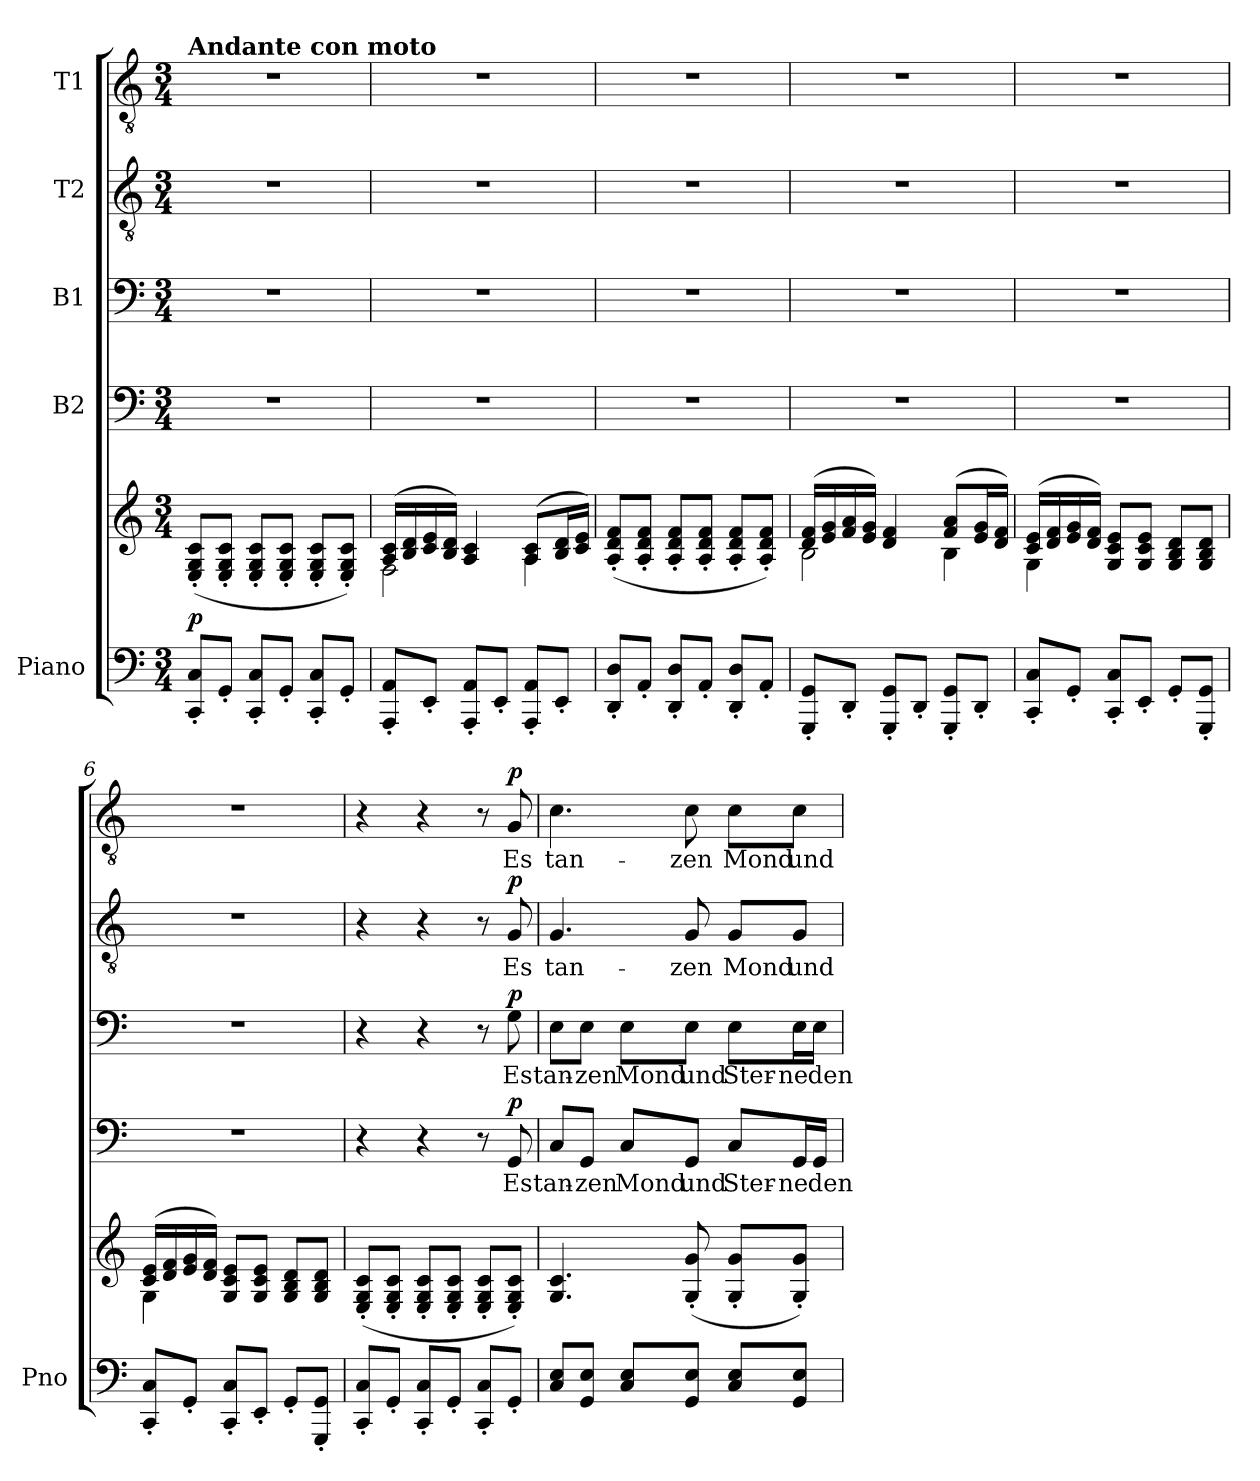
**kern	**kern	**dynam	**kern	**text	**dynam	**kern	**text	**dynam	**kern	**text	**dynam	**kern	**text	**dynam
*part5	*part5	*part5	*part4	*part4	*part4	*part3	*part3	*part3	*part2	*part2	*part2	*part1	*part1	*part1
*staff6	*staff5	*staff5/6	*staff4	*staff4	*staff4	*staff3	*staff3	*staff3	*staff2	*staff2	*staff2	*staff1	*staff1	*staff1
*I"Piano	*	*	*I"B2	*	*	*I"B1	*	*	*I"T2	*	*	*I"T1	*	*
*I'Pno	*	*	*	*	*	*	*	*	*	*	*	*	*	*
*clefF4	*clefG2	*	*clefF4	*	*	*clefF4	*	*	*clefGv2	*	*	*clefGv2	*	*
*k[]	*k[]	*	*k[]	*	*	*k[]	*	*	*k[]	*	*	*k[]	*	*
*M3/4	*M3/4	*	*M3/4	*	*	*M3/4	*	*	*M3/4	*	*	*M3/4	*	*
=1	=1	=1	=1	=1	=1	=1	=1	=1	=1	=1	=1	=1	=1	=1
!	!	!	!	!	!	!	!	!	!	!	!	!LO:TX:a:B:t=Andante con moto	!	!
!	!	!LO:DY:a=2	!	!	!	!	!	!	!	!	!	!	!	!
8CC/' 8C/'L	(<8E/' 8G/' 8c/'L	p	2.r	.	.	2.r	.	.	2.r	.	.	2.r	.	.
8GG'/J	8E/' 8G/' 8c/'J	.	.	.	.	.	.	.	.	.	.	.	.	.
8CC/' 8C/'L	8E/' 8G/' 8c/'L	.	.	.	.	.	.	.	.	.	.	.	.	.
8GG'/J	8E/' 8G/' 8c/'J	.	.	.	.	.	.	.	.	.	.	.	.	.
8CC/' 8C/'L	8E/' 8G/' 8c/'L	.	.	.	.	.	.	.	.	.	.	.	.	.
8GG'/J	8E/' 8G/' 8c/'J)	.	.	.	.	.	.	.	.	.	.	.	.	.
=2	=2	=2	=2	=2	=2	=2	=2	=2	=2	=2	=2	=2	=2	=2
*	*^	*	*	*	*	*	*	*	*	*	*	*	*	*
8AAA/' 8AA/'L	(>16A/ 16c/LL	2F\	.	2.r	.	.	2.r	.	.	2.r	.	.	2.r	.	.
.	16B/ 16d/	.	.	.	.	.	.	.	.	.	.	.	.	.	.
8EE'/J	16c/ 16e/	.	.	.	.	.	.	.	.	.	.	.	.	.	.
.	16B/ 16d/JJ)	.	.	.	.	.	.	.	.	.	.	.	.	.	.
8AAA/' 8AA/'L	4A/ 4c/	.	.	.	.	.	.	.	.	.	.	.	.	.	.
8EE'/J	.	.	.	.	.	.	.	.	.	.	.	.	.	.	.
8AAA/' 8AA/'L	(>8A/ 8c/L	4A\	.	.	.	.	.	.	.	.	.	.	.	.	.
8EE'/J	16B/ 16d/L	.	.	.	.	.	.	.	.	.	.	.	.	.	.
.	16c/ 16e/JJ)	.	.	.	.	.	.	.	.	.	.	.	.	.	.
*	*v	*v	*	*	*	*	*	*	*	*	*	*	*	*	*
=3	=3	=3	=3	=3	=3	=3	=3	=3	=3	=3	=3	=3	=3	=3
8DD/' 8D/'L	(<8A/' 8d/' 8f/'L	.	2.r	.	.	2.r	.	.	2.r	.	.	2.r	.	.
8AA'/J	8A/' 8d/' 8f/'J	.	.	.	.	.	.	.	.	.	.	.	.	.
8DD/' 8D/'L	8A/' 8d/' 8f/'L	.	.	.	.	.	.	.	.	.	.	.	.	.
8AA'/J	8A/' 8d/' 8f/'J	.	.	.	.	.	.	.	.	.	.	.	.	.
8DD/' 8D/'L	8A/' 8d/' 8f/'L	.	.	.	.	.	.	.	.	.	.	.	.	.
8AA'/J	8A/' 8d/' 8f/'J)	.	.	.	.	.	.	.	.	.	.	.	.	.
=4	=4	=4	=4	=4	=4	=4	=4	=4	=4	=4	=4	=4	=4	=4
*	*^	*	*	*	*	*	*	*	*	*	*	*	*	*
8GGG/' 8GG/'L	(>16d/ 16f/LL	2B\	.	2.r	.	.	2.r	.	.	2.r	.	.	2.r	.	.
.	16e/ 16g/	.	.	.	.	.	.	.	.	.	.	.	.	.	.
8DD'/J	16f/ 16a/	.	.	.	.	.	.	.	.	.	.	.	.	.	.
.	16e/ 16g/JJ)	.	.	.	.	.	.	.	.	.	.	.	.	.	.
8GGG/' 8GG/'L	4d/ 4f/	.	.	.	.	.	.	.	.	.	.	.	.	.	.
8DD'/J	.	.	.	.	.	.	.	.	.	.	.	.	.	.	.
8GGG/' 8GG/'L	(>8f/ 8a/L	4B\	.	.	.	.	.	.	.	.	.	.	.	.	.
8DD'/J	16e/ 16g/L	.	.	.	.	.	.	.	.	.	.	.	.	.	.
.	16d/ 16f/JJ)	.	.	.	.	.	.	.	.	.	.	.	.	.	.
=5	=5	=5	=5	=5	=5	=5	=5	=5	=5	=5	=5	=5	=5	=5	=5
8CC/' 8C/'L	(>16c/ 16e/LL	4G\	.	2.r	.	.	2.r	.	.	2.r	.	.	2.r	.	.
.	16d/ 16f/	.	.	.	.	.	.	.	.	.	.	.	.	.	.
8GG'/J	16e/ 16g/	.	.	.	.	.	.	.	.	.	.	.	.	.	.
.	16d/ 16f/JJ)	.	.	.	.	.	.	.	.	.	.	.	.	.	.
8CC/' 8C/'L	8G/ 8c/ 8e/L	2ryy	.	.	.	.	.	.	.	.	.	.	.	.	.
8EE'/J	8G/ 8c/ 8e/J	.	.	.	.	.	.	.	.	.	.	.	.	.	.
8GG'/L	8G/ 8B/ 8d/L	.	.	.	.	.	.	.	.	.	.	.	.	.	.
8GGG/' 8GG/'J	8G/ 8B/ 8d/J	.	.	.	.	.	.	.	.	.	.	.	.	.	.
=6	=6	=6	=6	=6	=6	=6	=6	=6	=6	=6	=6	=6	=6	=6	=6
8CC/' 8C/'L	(>16c/ 16e/LL	4G\	.	2.r	.	.	2.r	.	.	2.r	.	.	2.r	.	.
.	16d/ 16f/	.	.	.	.	.	.	.	.	.	.	.	.	.	.
8GG'/J	16e/ 16g/	.	.	.	.	.	.	.	.	.	.	.	.	.	.
.	16d/ 16f/JJ)	.	.	.	.	.	.	.	.	.	.	.	.	.	.
8CC/' 8C/'L	8G/ 8c/ 8e/L	2ryy	.	.	.	.	.	.	.	.	.	.	.	.	.
8EE'/J	8G/ 8c/ 8e/J	.	.	.	.	.	.	.	.	.	.	.	.	.	.
8GG'/L	8G/ 8B/ 8d/L	.	.	.	.	.	.	.	.	.	.	.	.	.	.
8GGG/' 8GG/'J	8G/ 8B/ 8d/J	.	.	.	.	.	.	.	.	.	.	.	.	.	.
*	*v	*v	*	*	*	*	*	*	*	*	*	*	*	*	*
=7	=7	=7	=7	=7	=7	=7	=7	=7	=7	=7	=7	=7	=7	=7
8CC/' 8C/'L	(<8E/' 8G/' 8c/'L	.	4r	.	.	4r	.	.	4r	.	.	4r	.	.
8GG'/J	8E/' 8G/' 8c/'J	.	.	.	.	.	.	.	.	.	.	.	.	.
8CC/' 8C/'L	8E/' 8G/' 8c/'L	.	4r	.	.	4r	.	.	4r	.	.	4r	.	.
8GG'/J	8E/' 8G/' 8c/'J	.	.	.	.	.	.	.	.	.	.	.	.	.
8CC/' 8C/'L	8E/' 8G/' 8c/'L	.	8r	.	.	8r	.	.	8r	.	.	8r	.	.
!	!	!	!	!LO:LY:b	!LO:DY:a	!	!LO:LY:b	!LO:DY:a	!	!LO:LY:b	!LO:DY:a	!	!LO:LY:b	!LO:DY:a
8GG'/J	8E/' 8G/' 8c/'J)	.	8GG/	Es	p	8G\	Es	p	8G/	Es	p	8G/	Es	p
!!LO:LB:g=z
=8	=8	=8	=8	=8	=8	=8	=8	=8	=8	=8	=8	=8	=8	=8
!	!	!	!	!LO:LY:b	!	!	!LO:LY:b	!	!	!LO:LY:b	!	!	!LO:LY:b	!
8C/ 8E/L	4.G/ 4.c/	.	8C/L	tan-	.	8E\L	tan-	.	4.G/	tan-	.	4.c\	tan-	.
!	!	!	!	!LO:LY:b	!	!	!LO:LY:b	!	!	!	!	!	!	!
8GG/ 8E/J	.	.	8GG/J	-zen	.	8E\J	-zen	.	.	.	.	.	.	.
!	!	!	!	!LO:LY:b	!	!	!LO:LY:b	!	!	!	!	!	!	!
8C/ 8E/L	.	.	8C/L	Mond	.	8E\L	Mond	.	.	.	.	.	.	.
!	!	!	!	!LO:LY:b	!	!	!LO:LY:b	!	!	!LO:LY:b	!	!	!LO:LY:b	!
8GG/ 8E/J	(<8G/' 8g/'	.	8GG/J	und	.	8E\J	und	.	8G/	-zen	.	8c\	-zen	.
!	!	!	!	!LO:LY:b	!	!	!LO:LY:b	!	!	!LO:LY:b	!	!	!LO:LY:b	!
8C/ 8E/L	8G/' 8g/'L	.	8C/L	Ster-	.	8E\L	Ster-	.	8G/L	Mond	.	8c\L	Mond	.
!	!	!	!	!LO:LY:b	!	!	!LO:LY:b	!	!	!LO:LY:b	!	!	!LO:LY:b	!
8GG/ 8E/J	8G/' 8g/'J)	.	16GG/L	-ne	.	16E\L	-ne	.	8G/J	und	.	8c\J	und	.
!	!	!	!	!LO:LY:b	!	!	!LO:LY:b	!	!	!	!	!	!	!
.	.	.	16GG/JJ	den	.	16E\JJ	den	.	.	.	.	.	.	.
=	=	=	=	=	=	=	=	=	=	=	=	=	=	=
*-	*-	*-	*-	*-	*-	*-	*-	*-	*-	*-	*-	*-	*-	*-
